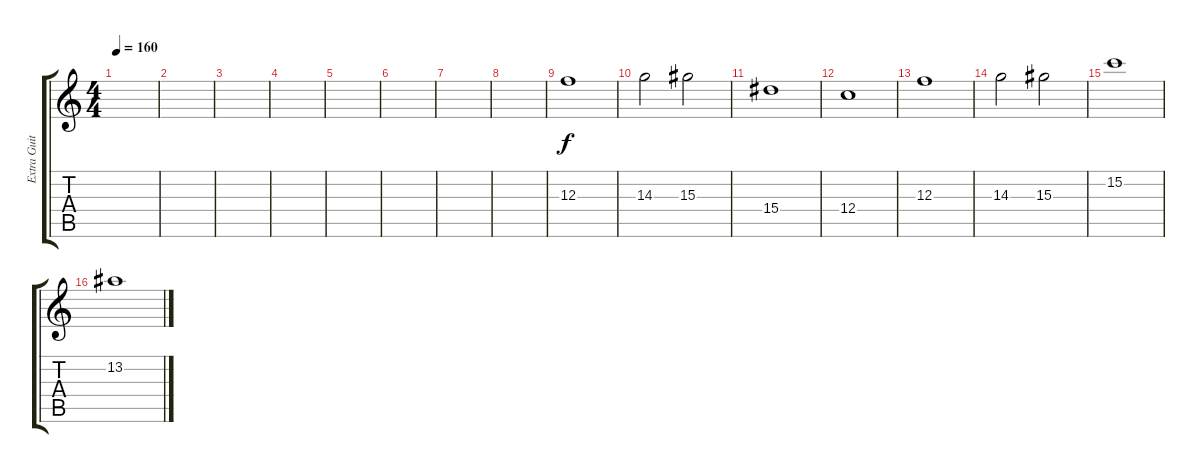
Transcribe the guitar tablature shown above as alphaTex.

\track ("Extra Guitar 1" "Extra Guit") {instrument distortionguitar}
\staff {score tabs}
\tuning (D4 A3 F3 C3 G2 C2) {hide}
\ts (4 4)
\tempo 160
\clef g2
\ks c
|
|
|
|
|
|
|
|
12.3.1{volume 12 balance 6 instrument distortionguitar} |
14.3.2 15.3.2 |
15.4.1 |
12.4.1 |
12.3.1 |
14.3.2 15.3.2 |
15.2.1 |
13.2.1
